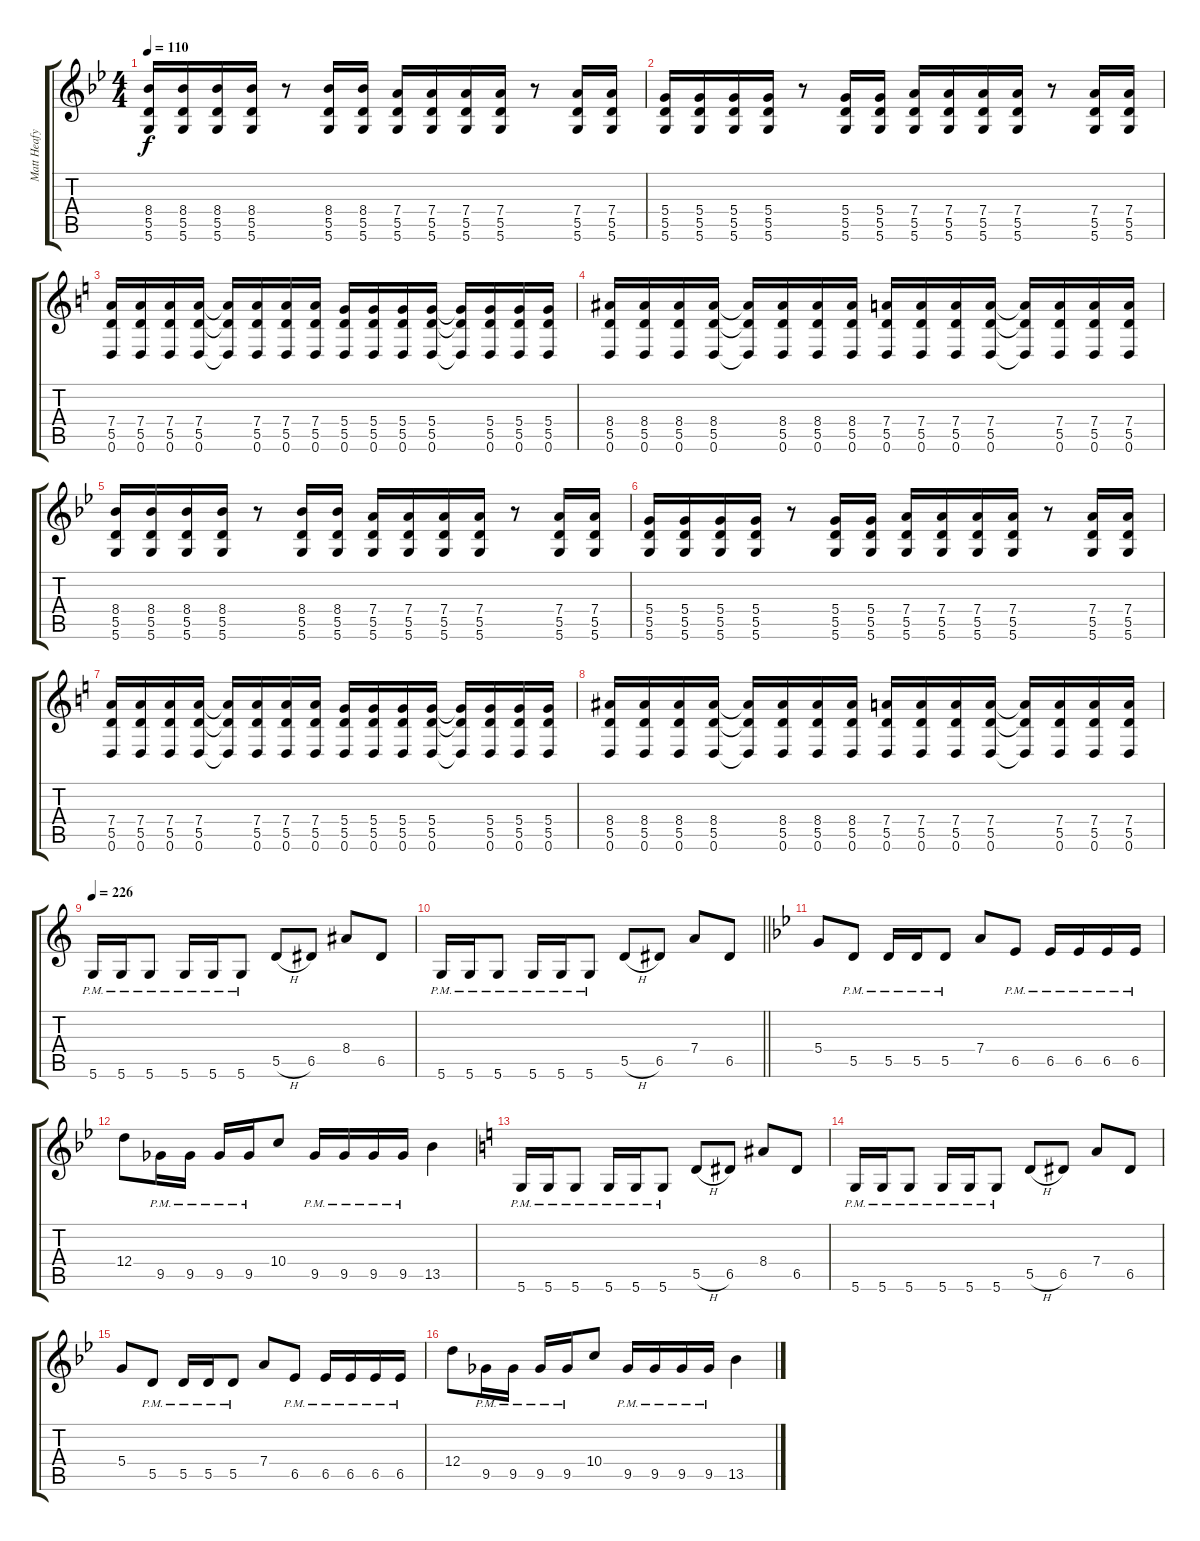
\track ("Matt Heafy" "Matt Heafy") {instrument distortionguitar}
\staff {score tabs}
\tuning (E4 B3 G3 D3 A2 D2) {hide}
\ts (4 4)
\tempo 110
\clef g2
\ks bb
(8.4 5.5 5.6).16{dy f instrument distortionguitar} (8.4 5.5 5.6).16 (8.4 5.5 5.6).16 (8.4 5.5 5.6).16 r.8 (8.4 5.5 5.6).16 (8.4 5.5 5.6).16 (7.4 5.5 5.6).16 (7.4 5.5 5.6).16 (7.4 5.5 5.6).16 (7.4 5.5 5.6).16 r.8 (7.4 5.5 5.6).16 (7.4 5.5 5.6).16 |
(5.4 5.5 5.6).16 (5.4 5.5 5.6).16 (5.4 5.5 5.6).16 (5.4 5.5 5.6).16 r.8 (5.4 5.5 5.6).16 (5.4 5.5 5.6).16 (7.4 5.5 5.6).16 (7.4 5.5 5.6).16 (7.4 5.5 5.6).16 (7.4 5.5 5.6).16 r.8 (7.4 5.5 5.6).16 (7.4 5.5 5.6).16 |
\ks c
(7.4 5.5 0.6).16 (7.4 5.5 0.6).16 (7.4 5.5 0.6).16 (7.4 5.5 0.6).16 (7.4{t} 5.5{t} 0.6{t}).16 (7.4 5.5 0.6).16 (7.4 5.5 0.6).16 (7.4 5.5 0.6).16 (5.4 5.5 0.6).16 (5.4 5.5 0.6).16 (5.4 5.5 0.6).16 (5.4 5.5 0.6).16 (5.4{t} 5.5{t} 0.6{t}).16 (5.4 5.5 0.6).16 (5.4 5.5 0.6).16 (5.4 5.5 0.6).16 |
(8.4 5.5 0.6).16 (8.4 5.5 0.6).16 (8.4 5.5 0.6).16 (8.4 5.5 0.6).16 (8.4{t} 5.5{t} 0.6{t}).16 (8.4 5.5 0.6).16 (8.4 5.5 0.6).16 (8.4 5.5 0.6).16 (7.4 5.5 0.6).16 (7.4 5.5 0.6).16 (7.4 5.5 0.6).16 (7.4 5.5 0.6).16 (7.4{t} 5.5{t} 0.6{t}).16 (7.4 5.5 0.6).16 (7.4 5.5 0.6).16 (7.4 5.5 0.6).16 |
\ks bb
(8.4 5.5 5.6).16 (8.4 5.5 5.6).16 (8.4 5.5 5.6).16 (8.4 5.5 5.6).16 r.8 (8.4 5.5 5.6).16 (8.4 5.5 5.6).16 (7.4 5.5 5.6).16 (7.4 5.5 5.6).16 (7.4 5.5 5.6).16 (7.4 5.5 5.6).16 r.8 (7.4 5.5 5.6).16 (7.4 5.5 5.6).16 |
(5.4 5.5 5.6).16 (5.4 5.5 5.6).16 (5.4 5.5 5.6).16 (5.4 5.5 5.6).16 r.8 (5.4 5.5 5.6).16 (5.4 5.5 5.6).16 (7.4 5.5 5.6).16 (7.4 5.5 5.6).16 (7.4 5.5 5.6).16 (7.4 5.5 5.6).16 r.8 (7.4 5.5 5.6).16 (7.4 5.5 5.6).16 |
\ks c
(7.4 5.5 0.6).16 (7.4 5.5 0.6).16 (7.4 5.5 0.6).16 (7.4 5.5 0.6).16 (7.4{t} 5.5{t} 0.6{t}).16 (7.4 5.5 0.6).16 (7.4 5.5 0.6).16 (7.4 5.5 0.6).16 (5.4 5.5 0.6).16 (5.4 5.5 0.6).16 (5.4 5.5 0.6).16 (5.4 5.5 0.6).16 (5.4{t} 5.5{t} 0.6{t}).16 (5.4 5.5 0.6).16 (5.4 5.5 0.6).16 (5.4 5.5 0.6).16 |
(8.4 5.5 0.6).16 (8.4 5.5 0.6).16 (8.4 5.5 0.6).16 (8.4 5.5 0.6).16 (8.4{t} 5.5{t} 0.6{t}).16 (8.4 5.5 0.6).16 (8.4 5.5 0.6).16 (8.4 5.5 0.6).16 (7.4 5.5 0.6).16 (7.4 5.5 0.6).16 (7.4 5.5 0.6).16 (7.4 5.5 0.6).16 (7.4{t} 5.5{t} 0.6{t}).16 (7.4 5.5 0.6).16 (7.4 5.5 0.6).16 (7.4 5.5 0.6).16 |
\tempo 226
5.6{pm}.16 5.6{pm}.16 5.6{pm}.8 5.6{pm}.16 5.6{pm}.16 5.6{pm}.8 5.5{h}.8 6.5.8 8.4.8 6.5.8 |
\barLineRight lightlight
5.6{pm}.16 5.6{pm}.16 5.6{pm}.8 5.6{pm}.16 5.6{pm}.16 5.6{pm}.8 5.5{h}.8 6.5.8 7.4.8 6.5.8 |
\ks bb
5.4.8 5.5{pm}.8 5.5{pm}.16 5.5{pm}.16 5.5{pm}.8 7.4.8 6.5{pm}.8 6.5{pm}.16 6.5{pm}.16 6.5{pm}.16 6.5{pm}.16 |
12.4.8 9.5{pm}.16 9.5{pm}.16 9.5{pm}.16 9.5{pm}.16 10.4.8 9.5{pm}.16 9.5{pm}.16 9.5{pm}.16 9.5{pm}.16 13.5.4 |
\ks c
5.6{pm}.16 5.6{pm}.16 5.6{pm}.8 5.6{pm}.16 5.6{pm}.16 5.6{pm}.8 5.5{h}.8 6.5.8 8.4.8 6.5.8 |
5.6{pm}.16 5.6{pm}.16 5.6{pm}.8 5.6{pm}.16 5.6{pm}.16 5.6{pm}.8 5.5{h}.8 6.5.8 7.4.8 6.5.8 |
\ks bb
5.4.8 5.5{pm}.8 5.5{pm}.16 5.5{pm}.16 5.5{pm}.8 7.4.8 6.5{pm}.8 6.5{pm}.16 6.5{pm}.16 6.5{pm}.16 6.5{pm}.16 |
12.4.8 9.5{pm}.16 9.5{pm}.16 9.5{pm}.16 9.5{pm}.16 10.4.8 9.5{pm}.16 9.5{pm}.16 9.5{pm}.16 9.5{pm}.16 13.5.4
